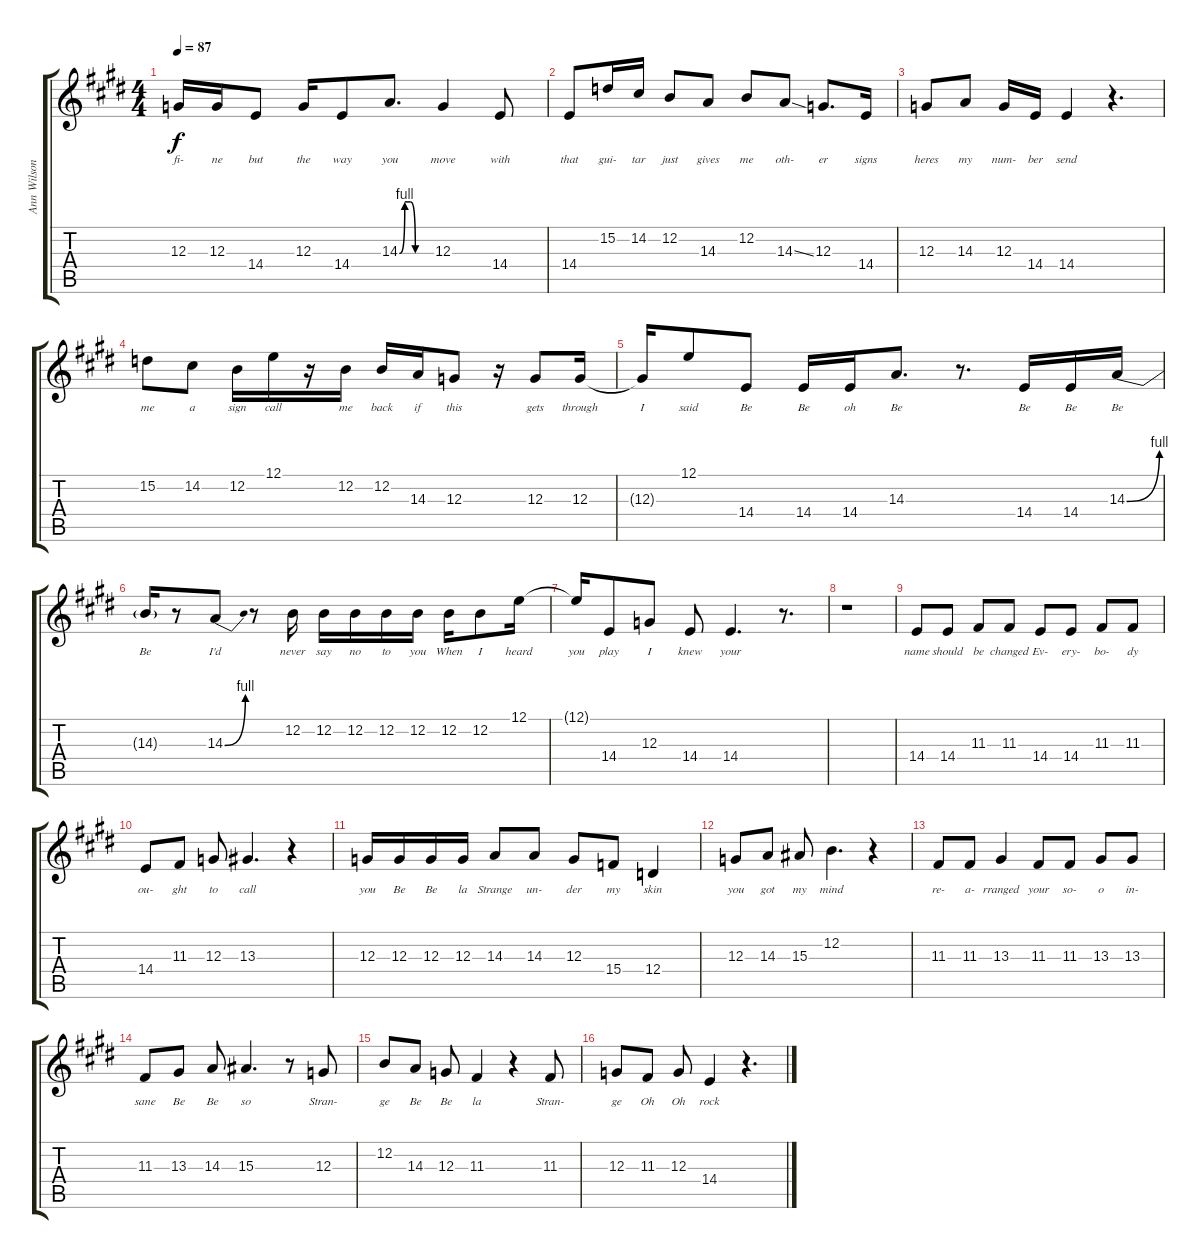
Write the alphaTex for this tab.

\track ("Ann Wilson Vocals" "Ann Wilson") {instrument piccolo}
\staff {score tabs}
\tuning (E4 B3 G3 D3 A2 E2) {hide}
\ts (4 4)
\tempo 87
\clef g2
\ks e
12.3.16{lyrics (0 "fi-") lyrics (1 "") lyrics (2 "") lyrics (3 "") lyrics (4 "") dy f} 12.3.16{lyrics (0 "ne") lyrics (1 "") lyrics (2 "") lyrics (3 "") lyrics (4 "")} 14.4.8{lyrics (0 "but") lyrics (1 "") lyrics (2 "") lyrics (3 "") lyrics (4 "")} 12.3.16{lyrics (0 "the") lyrics (1 "") lyrics (2 "") lyrics (3 "") lyrics (4 "")} 14.4.8{lyrics (0 "way") lyrics (1 "") lyrics (2 "") lyrics (3 "") lyrics (4 "")} 14.3{be (custom 0 0 10 4 20 4 30 0 60 0)}.8{d lyrics (0 "you") lyrics (1 "") lyrics (2 "") lyrics (3 "") lyrics (4 "")} 12.3.4{lyrics (0 "move") lyrics (1 "") lyrics (2 "") lyrics (3 "") lyrics (4 "")} 14.4.8{lyrics (0 "with") lyrics (1 "") lyrics (2 "") lyrics (3 "") lyrics (4 "")} |
14.4.8{lyrics (0 "that") lyrics (1 "") lyrics (2 "") lyrics (3 "") lyrics (4 "")} 15.2.16{lyrics (0 "gui-") lyrics (1 "") lyrics (2 "") lyrics (3 "") lyrics (4 "")} 14.2.16{lyrics (0 "tar") lyrics (1 "") lyrics (2 "") lyrics (3 "") lyrics (4 "")} 12.2.8{lyrics (0 "just") lyrics (1 "") lyrics (2 "") lyrics (3 "") lyrics (4 "")} 14.3.8{lyrics (0 "gives") lyrics (1 "") lyrics (2 "") lyrics (3 "") lyrics (4 "")} 12.2.8{lyrics (0 "me") lyrics (1 "") lyrics (2 "") lyrics (3 "") lyrics (4 "")} 14.3{ss}.8{lyrics (0 "oth-") lyrics (1 "") lyrics (2 "") lyrics (3 "") lyrics (4 "")} 12.3.8{d lyrics (0 "er") lyrics (1 "") lyrics (2 "") lyrics (3 "") lyrics (4 "")} 14.4.16{lyrics (0 "signs") lyrics (1 "") lyrics (2 "") lyrics (3 "") lyrics (4 "")} |
12.3.8{lyrics (0 "heres") lyrics (1 "") lyrics (2 "") lyrics (3 "") lyrics (4 "")} 14.3.8{lyrics (0 "my") lyrics (1 "") lyrics (2 "") lyrics (3 "") lyrics (4 "")} 12.3.16{lyrics (0 "num-") lyrics (1 "") lyrics (2 "") lyrics (3 "") lyrics (4 "")} 14.4.16{lyrics (0 "ber") lyrics (1 "") lyrics (2 "") lyrics (3 "") lyrics (4 "")} 14.4.4{lyrics (0 "send") lyrics (1 "") lyrics (2 "") lyrics (3 "") lyrics (4 "")} r.4{d} |
15.2.8{lyrics (0 "me") lyrics (1 "") lyrics (2 "") lyrics (3 "") lyrics (4 "")} 14.2.8{lyrics (0 "a") lyrics (1 "") lyrics (2 "") lyrics (3 "") lyrics (4 "")} 12.2.16{lyrics (0 "sign") lyrics (1 "") lyrics (2 "") lyrics (3 "") lyrics (4 "")} 12.1.16{lyrics (0 "call") lyrics (1 "") lyrics (2 "") lyrics (3 "") lyrics (4 "")} r.16 12.2.16{lyrics (0 "me") lyrics (1 "") lyrics (2 "") lyrics (3 "") lyrics (4 "")} 12.2.16{lyrics (0 "back") lyrics (1 "") lyrics (2 "") lyrics (3 "") lyrics (4 "")} 14.3.16{lyrics (0 "if") lyrics (1 "") lyrics (2 "") lyrics (3 "") lyrics (4 "")} 12.3.8{lyrics (0 "this") lyrics (1 "") lyrics (2 "") lyrics (3 "") lyrics (4 "")} r.16 12.3.8{lyrics (0 "gets") lyrics (1 "") lyrics (2 "") lyrics (3 "") lyrics (4 "")} 12.3.16{lyrics (0 "through") lyrics (1 "") lyrics (2 "") lyrics (3 "") lyrics (4 "")} |
12.3{t}.16{lyrics (0 "I") lyrics (1 "") lyrics (2 "") lyrics (3 "") lyrics (4 "")} 12.1.8{lyrics (0 "said") lyrics (1 "") lyrics (2 "") lyrics (3 "") lyrics (4 "")} 14.4.8{lyrics (0 "Be") lyrics (1 "") lyrics (2 "") lyrics (3 "") lyrics (4 "")} 14.4.16{lyrics (0 "Be") lyrics (1 "") lyrics (2 "") lyrics (3 "") lyrics (4 "")} 14.4.16{lyrics (0 "oh") lyrics (1 "") lyrics (2 "") lyrics (3 "") lyrics (4 "")} 14.3.8{d lyrics (0 "Be") lyrics (1 "") lyrics (2 "") lyrics (3 "") lyrics (4 "")} r.8{d} 14.4.16{lyrics (0 "Be") lyrics (1 "") lyrics (2 "") lyrics (3 "") lyrics (4 "")} 14.4.16{lyrics (0 "Be") lyrics (1 "") lyrics (2 "") lyrics (3 "") lyrics (4 "")} 14.3{be (bend 0 0 60 4)}.16{lyrics (0 "Be") lyrics (1 "") lyrics (2 "") lyrics (3 "") lyrics (4 "")} |
14.3{t}.16{lyrics (0 "Be") lyrics (1 "") lyrics (2 "") lyrics (3 "") lyrics (4 "")} r.8 14.3{be (bend 0 0 60 4)}.8{lyrics (0 "I'd") lyrics (1 "") lyrics (2 "") lyrics (3 "") lyrics (4 "")} r.8 12.2.16{lyrics (0 "never") lyrics (1 "") lyrics (2 "") lyrics (3 "") lyrics (4 "")} 12.2.16{lyrics (0 "say") lyrics (1 "") lyrics (2 "") lyrics (3 "") lyrics (4 "")} 12.2.16{lyrics (0 "no") lyrics (1 "") lyrics (2 "") lyrics (3 "") lyrics (4 "")} 12.2.16{lyrics (0 "to") lyrics (1 "") lyrics (2 "") lyrics (3 "") lyrics (4 "")} 12.2.16{lyrics (0 "you") lyrics (1 "") lyrics (2 "") lyrics (3 "") lyrics (4 "")} 12.2.16{lyrics (0 "When") lyrics (1 "") lyrics (2 "") lyrics (3 "") lyrics (4 "")} 12.2.8{lyrics (0 "I") lyrics (1 "") lyrics (2 "") lyrics (3 "") lyrics (4 "")} 12.1.16{lyrics (0 "heard") lyrics (1 "") lyrics (2 "") lyrics (3 "") lyrics (4 "")} |
12.1{t}.16{lyrics (0 "you") lyrics (1 "") lyrics (2 "") lyrics (3 "") lyrics (4 "")} 14.4.8{lyrics (0 "play") lyrics (1 "") lyrics (2 "") lyrics (3 "") lyrics (4 "")} 12.3.8{lyrics (0 "I") lyrics (1 "") lyrics (2 "") lyrics (3 "") lyrics (4 "")} 14.4.8{lyrics (0 "knew") lyrics (1 "") lyrics (2 "") lyrics (3 "") lyrics (4 "")} 14.4.4{d lyrics (0 "your") lyrics (1 "") lyrics (2 "") lyrics (3 "") lyrics (4 "")} r.8{d} |
r.1 |
14.4.8{lyrics (0 "name") lyrics (1 "") lyrics (2 "") lyrics (3 "") lyrics (4 "")} 14.4.8{lyrics (0 "should") lyrics (1 "") lyrics (2 "") lyrics (3 "") lyrics (4 "")} 11.3.8{lyrics (0 "be") lyrics (1 "") lyrics (2 "") lyrics (3 "") lyrics (4 "")} 11.3.8{lyrics (0 "changed") lyrics (1 "") lyrics (2 "") lyrics (3 "") lyrics (4 "")} 14.4.8{lyrics (0 "Ev-") lyrics (1 "") lyrics (2 "") lyrics (3 "") lyrics (4 "")} 14.4.8{lyrics (0 "ery-") lyrics (1 "") lyrics (2 "") lyrics (3 "") lyrics (4 "")} 11.3.8{lyrics (0 "bo-") lyrics (1 "") lyrics (2 "") lyrics (3 "") lyrics (4 "")} 11.3.8{lyrics (0 "dy") lyrics (1 "") lyrics (2 "") lyrics (3 "") lyrics (4 "")} |
14.4.8{lyrics (0 "ou-") lyrics (1 "") lyrics (2 "") lyrics (3 "") lyrics (4 "")} 11.3.8{lyrics (0 "ght") lyrics (1 "") lyrics (2 "") lyrics (3 "") lyrics (4 "")} 12.3.8{lyrics (0 "to") lyrics (1 "") lyrics (2 "") lyrics (3 "") lyrics (4 "")} 13.3.4{d lyrics (0 "call") lyrics (1 "") lyrics (2 "") lyrics (3 "") lyrics (4 "")} r.4 |
12.3.16{lyrics (0 "you") lyrics (1 "") lyrics (2 "") lyrics (3 "") lyrics (4 "")} 12.3.16{lyrics (0 "Be") lyrics (1 "") lyrics (2 "") lyrics (3 "") lyrics (4 "")} 12.3.16{lyrics (0 "Be") lyrics (1 "") lyrics (2 "") lyrics (3 "") lyrics (4 "")} 12.3.16{lyrics (0 "la") lyrics (1 "") lyrics (2 "") lyrics (3 "") lyrics (4 "")} 14.3.8{lyrics (0 "Strange") lyrics (1 "") lyrics (2 "") lyrics (3 "") lyrics (4 "")} 14.3.8{lyrics (0 "un-") lyrics (1 "") lyrics (2 "") lyrics (3 "") lyrics (4 "")} 12.3.8{lyrics (0 "der") lyrics (1 "") lyrics (2 "") lyrics (3 "") lyrics (4 "")} 15.4.8{lyrics (0 "my") lyrics (1 "") lyrics (2 "") lyrics (3 "") lyrics (4 "")} 12.4.4{lyrics (0 "skin") lyrics (1 "") lyrics (2 "") lyrics (3 "") lyrics (4 "")} |
12.3.8{lyrics (0 "you") lyrics (1 "") lyrics (2 "") lyrics (3 "") lyrics (4 "")} 14.3.8{lyrics (0 "got") lyrics (1 "") lyrics (2 "") lyrics (3 "") lyrics (4 "")} 15.3.8{lyrics (0 "my") lyrics (1 "") lyrics (2 "") lyrics (3 "") lyrics (4 "")} 12.2.4{d lyrics (0 "mind") lyrics (1 "") lyrics (2 "") lyrics (3 "") lyrics (4 "")} r.4 |
11.3.8{lyrics (0 "re-") lyrics (1 "") lyrics (2 "") lyrics (3 "") lyrics (4 "")} 11.3.8{lyrics (0 "a-") lyrics (1 "") lyrics (2 "") lyrics (3 "") lyrics (4 "")} 13.3.4{lyrics (0 "rranged") lyrics (1 "") lyrics (2 "") lyrics (3 "") lyrics (4 "")} 11.3.8{lyrics (0 "your") lyrics (1 "") lyrics (2 "") lyrics (3 "") lyrics (4 "")} 11.3.8{lyrics (0 "so-") lyrics (1 "") lyrics (2 "") lyrics (3 "") lyrics (4 "")} 13.3.8{lyrics (0 "o") lyrics (1 "") lyrics (2 "") lyrics (3 "") lyrics (4 "")} 13.3.8{lyrics (0 "in-") lyrics (1 "") lyrics (2 "") lyrics (3 "") lyrics (4 "")} |
11.3.8{lyrics (0 "sane") lyrics (1 "") lyrics (2 "") lyrics (3 "") lyrics (4 "")} 13.3.8{lyrics (0 "Be") lyrics (1 "") lyrics (2 "") lyrics (3 "") lyrics (4 "")} 14.3.8{lyrics (0 "Be") lyrics (1 "") lyrics (2 "") lyrics (3 "") lyrics (4 "")} 15.3.4{d lyrics (0 "so") lyrics (1 "") lyrics (2 "") lyrics (3 "") lyrics (4 "")} r.8 12.3.8{lyrics (0 "Stran-") lyrics (1 "") lyrics (2 "") lyrics (3 "") lyrics (4 "")} |
12.2.8{lyrics (0 "ge") lyrics (1 "") lyrics (2 "") lyrics (3 "") lyrics (4 "")} 14.3.8{lyrics (0 "Be") lyrics (1 "") lyrics (2 "") lyrics (3 "") lyrics (4 "")} 12.3.8{lyrics (0 "Be") lyrics (1 "") lyrics (2 "") lyrics (3 "") lyrics (4 "")} 11.3.4{lyrics (0 "la") lyrics (1 "") lyrics (2 "") lyrics (3 "") lyrics (4 "")} r.4 11.3.8{lyrics (0 "Stran-") lyrics (1 "") lyrics (2 "") lyrics (3 "") lyrics (4 "")} |
12.3.8{lyrics (0 "ge") lyrics (1 "") lyrics (2 "") lyrics (3 "") lyrics (4 "")} 11.3.8{lyrics (0 "Oh") lyrics (1 "") lyrics (2 "") lyrics (3 "") lyrics (4 "")} 12.3{h}.8{lyrics (0 "Oh") lyrics (1 "") lyrics (2 "") lyrics (3 "") lyrics (4 "")} 14.4.4{lyrics (0 "rock") lyrics (1 "") lyrics (2 "") lyrics (3 "") lyrics (4 "")} r.4{d}
